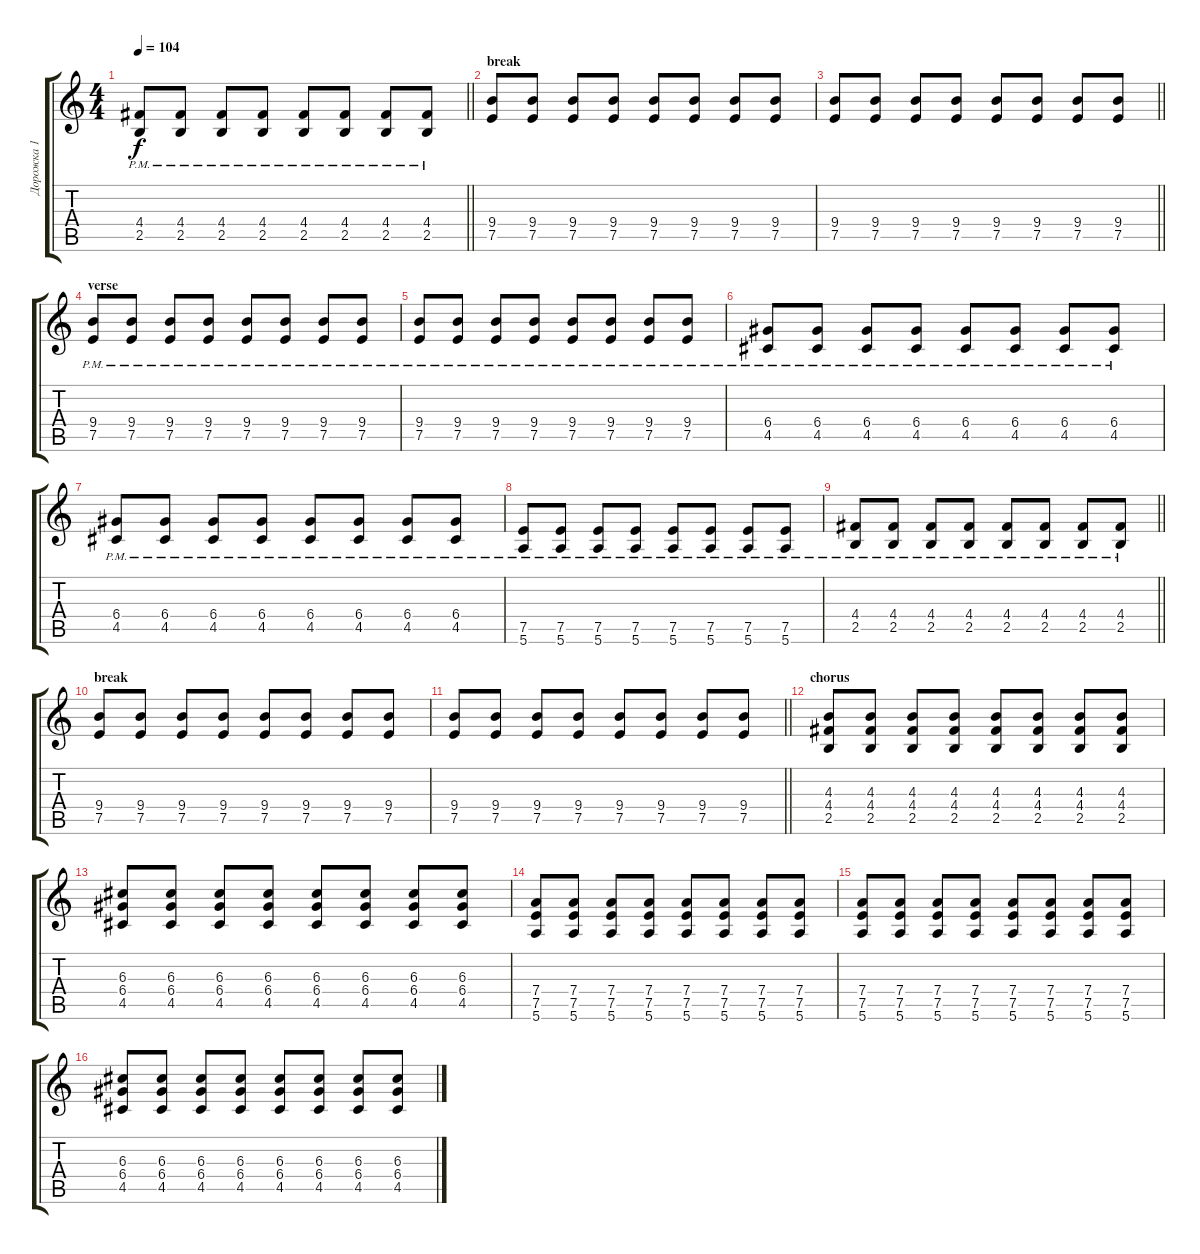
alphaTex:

\track ("Дорожка 1" "Дорожка 1") {instrument distortionguitar}
\staff {score tabs}
\tuning (E4 B3 G3 D3 A2 E2) {hide}
\ts (4 4)
\tempo 104
\clef g2
\barLineRight lightlight
\ks c
(4.4{pm} 2.5{pm}).8{dy f} (4.4{pm} 2.5{pm}).8 (4.4{pm} 2.5{pm}).8 (4.4{pm} 2.5{pm}).8 (4.4{pm} 2.5{pm}).8 (4.4{pm} 2.5{pm}).8 (4.4{pm} 2.5{pm}).8 (4.4{pm} 2.5{pm}).8 |
\section ("" "break")
(9.4 7.5).8 (9.4 7.5).8 (9.4 7.5).8 (9.4 7.5).8 (9.4 7.5).8 (9.4 7.5).8 (9.4 7.5).8 (9.4 7.5).8 |
\barLineRight lightlight
(9.4 7.5).8 (9.4 7.5).8 (9.4 7.5).8 (9.4 7.5).8 (9.4 7.5).8 (9.4 7.5).8 (9.4 7.5).8 (9.4 7.5).8 |
\section ("" "verse")
(9.4{pm} 7.5{pm}).8 (9.4{pm} 7.5{pm}).8 (9.4{pm} 7.5{pm}).8 (9.4{pm} 7.5{pm}).8 (9.4{pm} 7.5{pm}).8 (9.4{pm} 7.5{pm}).8 (9.4{pm} 7.5{pm}).8 (9.4{pm} 7.5{pm}).8 |
(9.4{pm} 7.5{pm}).8 (9.4{pm} 7.5{pm}).8 (9.4{pm} 7.5{pm}).8 (9.4{pm} 7.5{pm}).8 (9.4{pm} 7.5{pm}).8 (9.4{pm} 7.5{pm}).8 (9.4{pm} 7.5{pm}).8 (9.4{pm} 7.5{pm}).8 |
(6.4{pm} 4.5{pm}).8 (6.4{pm} 4.5{pm}).8 (6.4{pm} 4.5{pm}).8 (6.4{pm} 4.5{pm}).8 (6.4{pm} 4.5{pm}).8 (6.4{pm} 4.5{pm}).8 (6.4{pm} 4.5{pm}).8 (6.4{pm} 4.5{pm}).8 |
(6.4{pm} 4.5{pm}).8 (6.4{pm} 4.5{pm}).8 (6.4{pm} 4.5{pm}).8 (6.4{pm} 4.5{pm}).8 (6.4{pm} 4.5{pm}).8 (6.4{pm} 4.5{pm}).8 (6.4{pm} 4.5{pm}).8 (6.4{pm} 4.5{pm}).8 |
(7.5{pm} 5.6{pm}).8 (7.5{pm} 5.6{pm}).8 (7.5{pm} 5.6{pm}).8 (7.5{pm} 5.6{pm}).8 (7.5{pm} 5.6{pm}).8 (7.5{pm} 5.6{pm}).8 (7.5{pm} 5.6{pm}).8 (7.5{pm} 5.6{pm}).8 |
\barLineRight lightlight
(4.4{pm} 2.5{pm}).8 (4.4{pm} 2.5{pm}).8 (4.4{pm} 2.5{pm}).8 (4.4{pm} 2.5{pm}).8 (4.4{pm} 2.5{pm}).8 (4.4{pm} 2.5{pm}).8 (4.4{pm} 2.5{pm}).8 (4.4{pm} 2.5{pm}).8 |
\section ("" "break")
(9.4 7.5).8 (9.4 7.5).8 (9.4 7.5).8 (9.4 7.5).8 (9.4 7.5).8 (9.4 7.5).8 (9.4 7.5).8 (9.4 7.5).8 |
\barLineRight lightlight
(9.4 7.5).8 (9.4 7.5).8 (9.4 7.5).8 (9.4 7.5).8 (9.4 7.5).8 (9.4 7.5).8 (9.4 7.5).8 (9.4 7.5).8 |
\section ("" "chorus")
(4.3 4.4 2.5).8 (4.3 4.4 2.5).8 (4.3 4.4 2.5).8 (4.3 4.4 2.5).8 (4.3 4.4 2.5).8 (4.3 4.4 2.5).8 (4.3 4.4 2.5).8 (4.3 4.4 2.5).8 |
(6.3 6.4 4.5).8 (6.3 6.4 4.5).8 (6.3 6.4 4.5).8 (6.3 6.4 4.5).8 (6.3 6.4 4.5).8 (6.3 6.4 4.5).8 (6.3 6.4 4.5).8 (6.3 6.4 4.5).8 |
(7.4 7.5 5.6).8 (7.4 7.5 5.6).8 (7.4 7.5 5.6).8 (7.4 7.5 5.6).8 (7.4 7.5 5.6).8 (7.4 7.5 5.6).8 (7.4 7.5 5.6).8 (7.4 7.5 5.6).8 |
(7.4 7.5 5.6).8 (7.4 7.5 5.6).8 (7.4 7.5 5.6).8 (7.4 7.5 5.6).8 (7.4 7.5 5.6).8 (7.4 7.5 5.6).8 (7.4 7.5 5.6).8 (7.4 7.5 5.6).8 |
(6.3 6.4 4.5).8 (6.3 6.4 4.5).8 (6.3 6.4 4.5).8 (6.3 6.4 4.5).8 (6.3 6.4 4.5).8 (6.3 6.4 4.5).8 (6.3 6.4 4.5).8 (6.3 6.4 4.5).8
